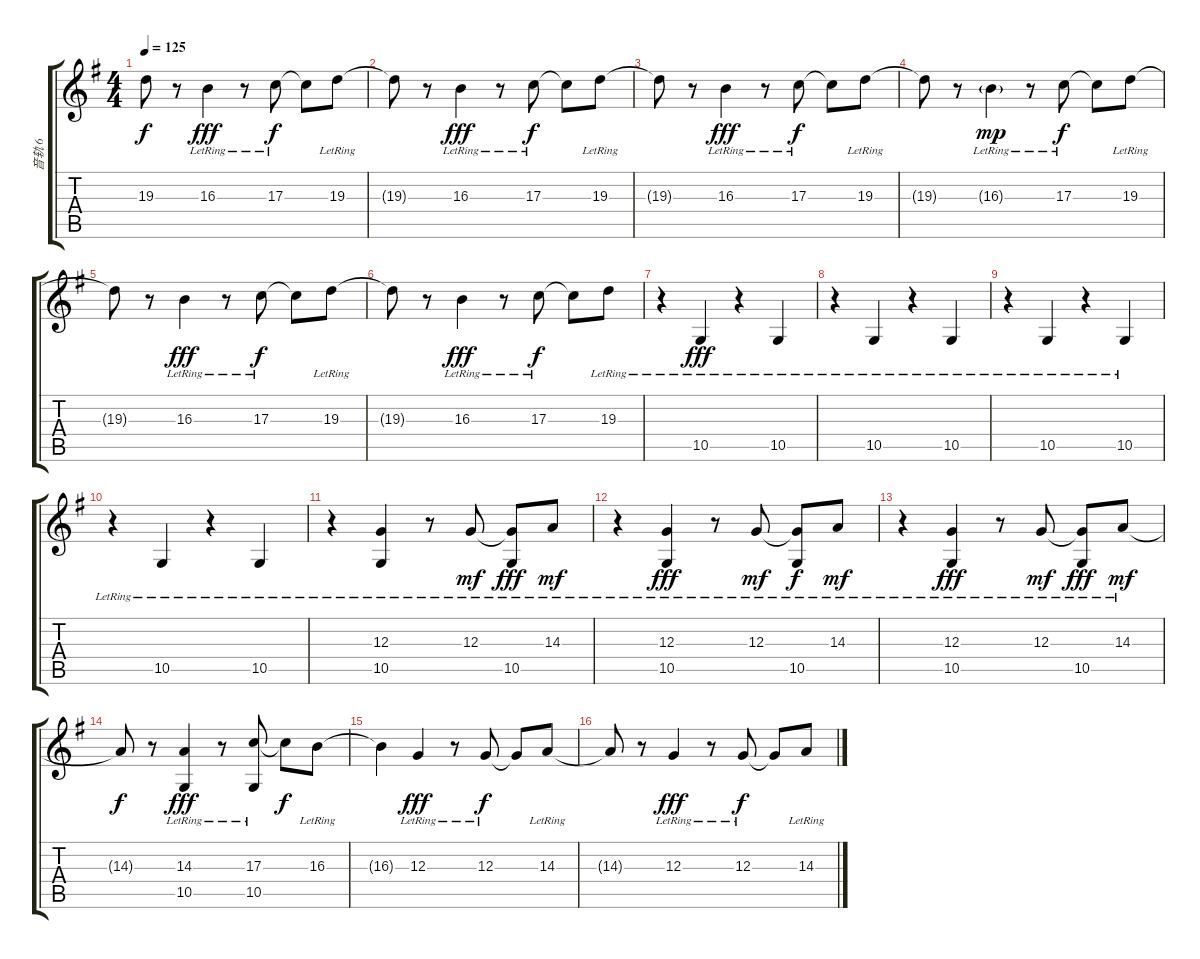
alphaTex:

\track ("音轨 6" "音轨 6") {instrument electricpiano1}
\staff {score tabs}
\tuning (E4 B3 G3 D3 A2 E2) {hide}
\ts (4 4)
\tempo 125
\clef g2
\ks g
19.3{t}.8{dy f} r.8 16.3{lr}.4{dy fff} r.8 17.3{lr}.8{dy f} 17.3{t}.8 19.3{lr}.8 |
19.3{t}.8 r.8 16.3{lr}.4{dy fff} r.8 17.3{lr}.8{dy f} 17.3{t}.8 19.3{lr}.8 |
19.3{t}.8 r.8 16.3{lr}.4{dy fff} r.8 17.3{lr}.8{dy f} 17.3{t}.8 19.3{lr}.8 |
19.3{t}.8 r.8 16.3{g lr}.4{dy mp} r.8 17.3{lr}.8{dy f} 17.3{t}.8 19.3{lr}.8 |
19.3{t}.8 r.8 16.3{lr}.4{dy fff} r.8 17.3{lr}.8{dy f} 17.3{t}.8 19.3{lr}.8 |
19.3{t}.8 r.8 16.3{lr}.4{dy fff} r.8 17.3{lr}.8{dy f} 17.3{t}.8 19.3{lr}.8 |
r.4 10.5{lr}.4{dy fff} r.4 10.5{lr}.4 |
r.4 10.5{lr}.4 r.4 10.5{lr}.4 |
r.4 10.5{lr}.4 r.4 10.5{lr}.4 |
r.4 10.5{lr}.4 r.4 10.5{lr}.4 |
r.4 (12.3{lr} 10.5{lr}).4 r.8 12.3{lr}.8{dy mf} (12.3{t} 10.5{lr}).8{dy fff} 14.3{lr}.8{dy mf} |
r.4 (12.3{lr} 10.5{lr}).4{dy fff} r.8 12.3{lr}.8{dy mf} (12.3{t} 10.5{lr}).8{dy f} 14.3{lr}.8{dy mf} |
r.4 (12.3{lr} 10.5{lr}).4{dy fff} r.8 12.3{lr}.8{dy mf} (12.3{t} 10.5{lr}).8{dy fff} 14.3{lr}.8{dy mf} |
14.3{t}.8{dy f} r.8 (14.3{lr} 10.5{lr}).4{dy fff} r.8 (17.3{lr} 10.5{lr}).8 17.3{t}.8{dy f} 16.3{lr}.8 |
16.3{t}.4 12.3{lr}.4{dy fff} r.8 12.3{lr}.8{dy f} 12.3{t}.8 14.3{lr}.8 |
14.3{t}.8 r.8 12.3{lr}.4{dy fff} r.8 12.3{lr}.8{dy f} 12.3{t}.8 14.3{lr}.8
